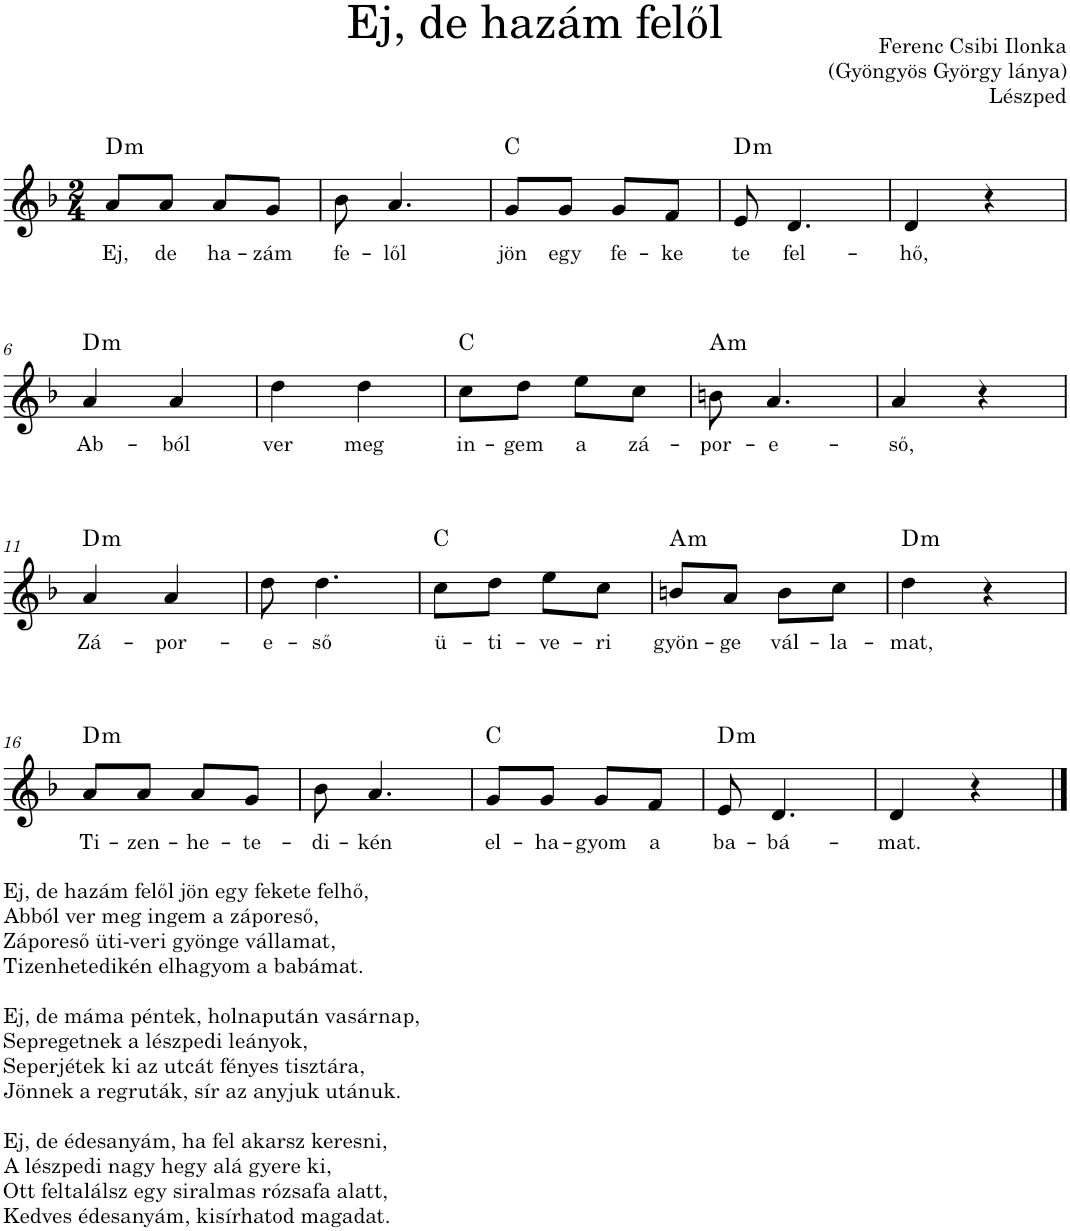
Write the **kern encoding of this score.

**kern	**text	**harte
*part1	*part1	*part1
*staff1	*staff1	*
*I"Piano	*	*
*I'Pno.	*	*
*clefG2	*	*
*k[b-]	*	*
*M2/4	*	*
=1	=1	=1
!	!LO:LY:b	!LO:H:kt=m
8a/L	Ej,	D:min
!	!LO:LY:b	!
8a/J	de	.
!	!LO:LY:b	!
8a/L	ha-	.
!	!LO:LY:b	!
8g/J	-zám	.
=2	=2	=2
!	!LO:LY:b	!
8b-\	fe-	.
!	!LO:LY:b	!
4.a/	-lől	.
=3	=3	=3
!	!LO:LY:b	!
8g/L	jön	C:maj
!	!LO:LY:b	!
8g/J	egy	.
!	!LO:LY:b	!
8g/L	fe-	.
!	!LO:LY:b	!
8f/J	-ke	.
=4	=4	=4
!	!LO:LY:b	!LO:H:kt=m
8e/	te	D:min
!	!LO:LY:b	!
4.d/	fel-	.
=5	=5	=5
!	!LO:LY:b	!
4d/	-hő,	.
4r	.	.
!!LO:LB:g=z
=6	=6	=6
!	!LO:LY:b	!LO:H:kt=m
4a/	Ab-	D:min
!	!LO:LY:b	!
4a/	-ból	.
=7	=7	=7
!	!LO:LY:b	!
4dd\	ver	.
!	!LO:LY:b	!
4dd\	meg	.
=8	=8	=8
!	!LO:LY:b	!
8cc\L	in-	C:maj
!	!LO:LY:b	!
8dd\J	-gem	.
!	!LO:LY:b	!
8ee\L	a	.
!	!LO:LY:b	!
8cc\J	zá-	.
=9	=9	=9
!	!LO:LY:b	!LO:H:kt=m
8bn\	-por-	A:min
!	!LO:LY:b	!
4.a/	-e-	.
=10	=10	=10
!	!LO:LY:b	!
4a/	-ső,	.
4r	.	.
!!LO:LB:g=z
=11	=11	=11
!	!LO:LY:b	!LO:H:kt=m
4a/	Zá-	D:min
!	!LO:LY:b	!
4a/	-por-	.
=12	=12	=12
!	!LO:LY:b	!
8dd\	-e-	.
!	!LO:LY:b	!
4.dd\	-ső	.
=13	=13	=13
!	!LO:LY:b	!
8cc\L	ü-	C:maj
!	!LO:LY:b	!
8dd\J	-ti-	.
!	!LO:LY:b	!
8ee\L	-ve-	.
!	!LO:LY:b	!
8cc\J	-ri	.
=14	=14	=14
!	!LO:LY:b	!LO:H:kt=m
8bn/L	gyön-	A:min
!	!LO:LY:b	!
8a/J	-ge	.
!	!LO:LY:b	!
8b\L	vál-	.
!	!LO:LY:b	!
8cc\J	-la-	.
=15	=15	=15
!	!LO:LY:b	!LO:H:kt=m
4dd\	-mat,	D:min
4r	.	.
!!LO:LB:g=z
=16	=16	=16
!LO:TX:b:t=Ej, de hazám felől jön egy fekete felhő,	!	!
!LO:TX:b:t=Abból ver meg ingem a záporeső,	!	!
!LO:TX:b:t=Záporeső üti-veri gyönge vállamat,	!	!
!LO:TX:b:t=Tizenhetedikén elhagyom a babámat.	!	!
!LO:TX:b:t=Ej, de máma péntek, holnapután vasárnap,	!	!
!LO:TX:b:t=Sepregetnek a lészpedi leányok,	!	!
!LO:TX:b:t=Seperjétek ki az utcát fényes tisztára,	!	!
!LO:TX:b:t=Jönnek a regruták, sír az anyjuk utánuk.	!	!
!LO:TX:b:t=Ej, de édesanyám, ha fel akarsz keresni,	!	!
!LO:TX:b:t=A lészpedi nagy hegy alá gyere ki,	!	!
!LO:TX:b:t=Ott feltalálsz egy siralmas rózsafa alatt,	!	!
!LO:TX:b:t=Kedves édesanyám, kisírhatod magadat.	!	!
!	!LO:LY:b	!LO:H:kt=m
8a/L	Ti-	D:min
!	!LO:LY:b	!
8a/J	-zen-	.
!	!LO:LY:b	!
8a/L	-he-	.
!	!LO:LY:b	!
8g/J	-te-	.
=17	=17	=17
!	!LO:LY:b	!
8b-\	-di-	.
!	!LO:LY:b	!
4.a/	-kén	.
=18	=18	=18
!	!LO:LY:b	!
8g/L	el-	C:maj
!	!LO:LY:b	!
8g/J	-ha-	.
!	!LO:LY:b	!
8g/L	-gyom	.
!	!LO:LY:b	!
8f/J	a	.
=19	=19	=19
!	!LO:LY:b	!LO:H:kt=m
8e/	ba-	D:min
!	!LO:LY:b	!
4.d/	-bá-	.
=20	=20	=20
!	!LO:LY:b	!
4d/	-mat.	.
4r	.	.
==	==	==
*-	*-	*-
